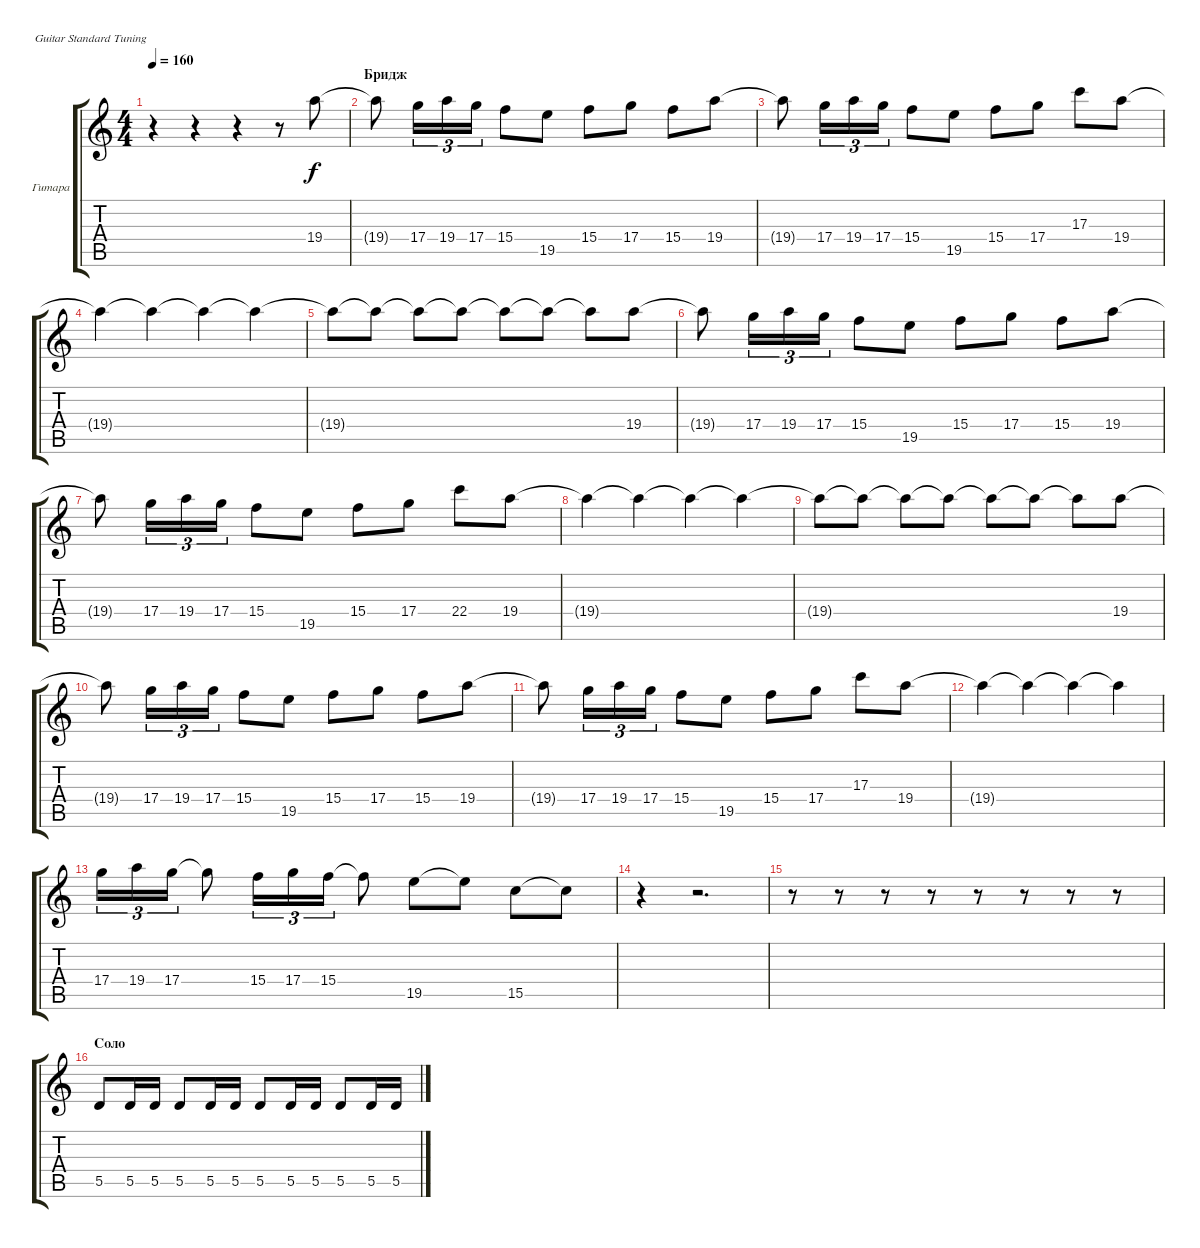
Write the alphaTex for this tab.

\bracketExtendMode groupsimilarinstruments
\firstSystemTrackNameOrientation horizontal
\otherSystemsTrackNameOrientation horizontal
\track ("Владимир Холстинин" "Гитара") {instrument distortionguitar}
\staff {score tabs}
\tuning (E4 B3 G3 D3 A2 E2)
\ts (4 4)
\tempo 160
\clef g2
\ks c
r.4{dy f} r.4 r.4 r.8 19.4.8 |
\section ("" "Бридж")
19.4{t}.8 17.4.16{tu (3 2)} 19.4.16{tu (3 2)} 17.4.16{tu (3 2)} 15.4.8 19.5.8 15.4.8 17.4.8 15.4.8 19.4.8 |
19.4{t}.8 17.4.16{tu (3 2)} 19.4.16{tu (3 2)} 17.4.16{tu (3 2)} 15.4.8 19.5.8 15.4.8 17.4.8 17.3.8 19.4.8 |
19.4{t}.4 19.4{t}.4 19.4{t}.4 19.4{t}.4 |
19.4{t}.8 19.4{t}.8 19.4{t}.8 19.4{t}.8 19.4{t}.8 19.4{t}.8 19.4{t}.8 19.4.8 |
19.4{t}.8 17.4.16{tu (3 2)} 19.4.16{tu (3 2)} 17.4.16{tu (3 2)} 15.4.8 19.5.8 15.4.8 17.4.8 15.4.8 19.4.8 |
19.4{t}.8 17.4.16{tu (3 2)} 19.4.16{tu (3 2)} 17.4.16{tu (3 2)} 15.4.8 19.5.8 15.4.8 17.4.8 22.4.8 19.4.8 |
19.4{t}.4 19.4{t}.4 19.4{t}.4 19.4{t}.4 |
19.4{t}.8 19.4{t}.8 19.4{t}.8 19.4{t}.8 19.4{t}.8 19.4{t}.8 19.4{t}.8 19.4.8 |
19.4{t}.8 17.4.16{tu (3 2)} 19.4.16{tu (3 2)} 17.4.16{tu (3 2)} 15.4.8 19.5.8 15.4.8 17.4.8 15.4.8 19.4.8 |
19.4{t}.8 17.4.16{tu (3 2)} 19.4.16{tu (3 2)} 17.4.16{tu (3 2)} 15.4.8 19.5.8 15.4.8 17.4.8 17.3.8 19.4.8 |
19.4{t}.4 19.4{t}.4 19.4{t}.4 19.4{t}.4 |
17.4.16{tu (3 2)} 19.4.16{tu (3 2)} 17.4.16{tu (3 2)} 17.4{t}.8 15.4.16{tu (3 2)} 17.4.16{tu (3 2)} 15.4.16{tu (3 2)} 15.4{t}.8 19.5.8 19.5{t}.8 15.5.8 15.5{t}.8 |
r.4 r.2{d} |
r.8 r.8 r.8 r.8 r.8 r.8 r.8 r.8 |
\section ("" "Соло")
5.5.8 5.5.16 5.5.16 5.5.8 5.5.16 5.5.16 5.5.8 5.5.16 5.5.16 5.5.8 5.5.16 5.5.16
